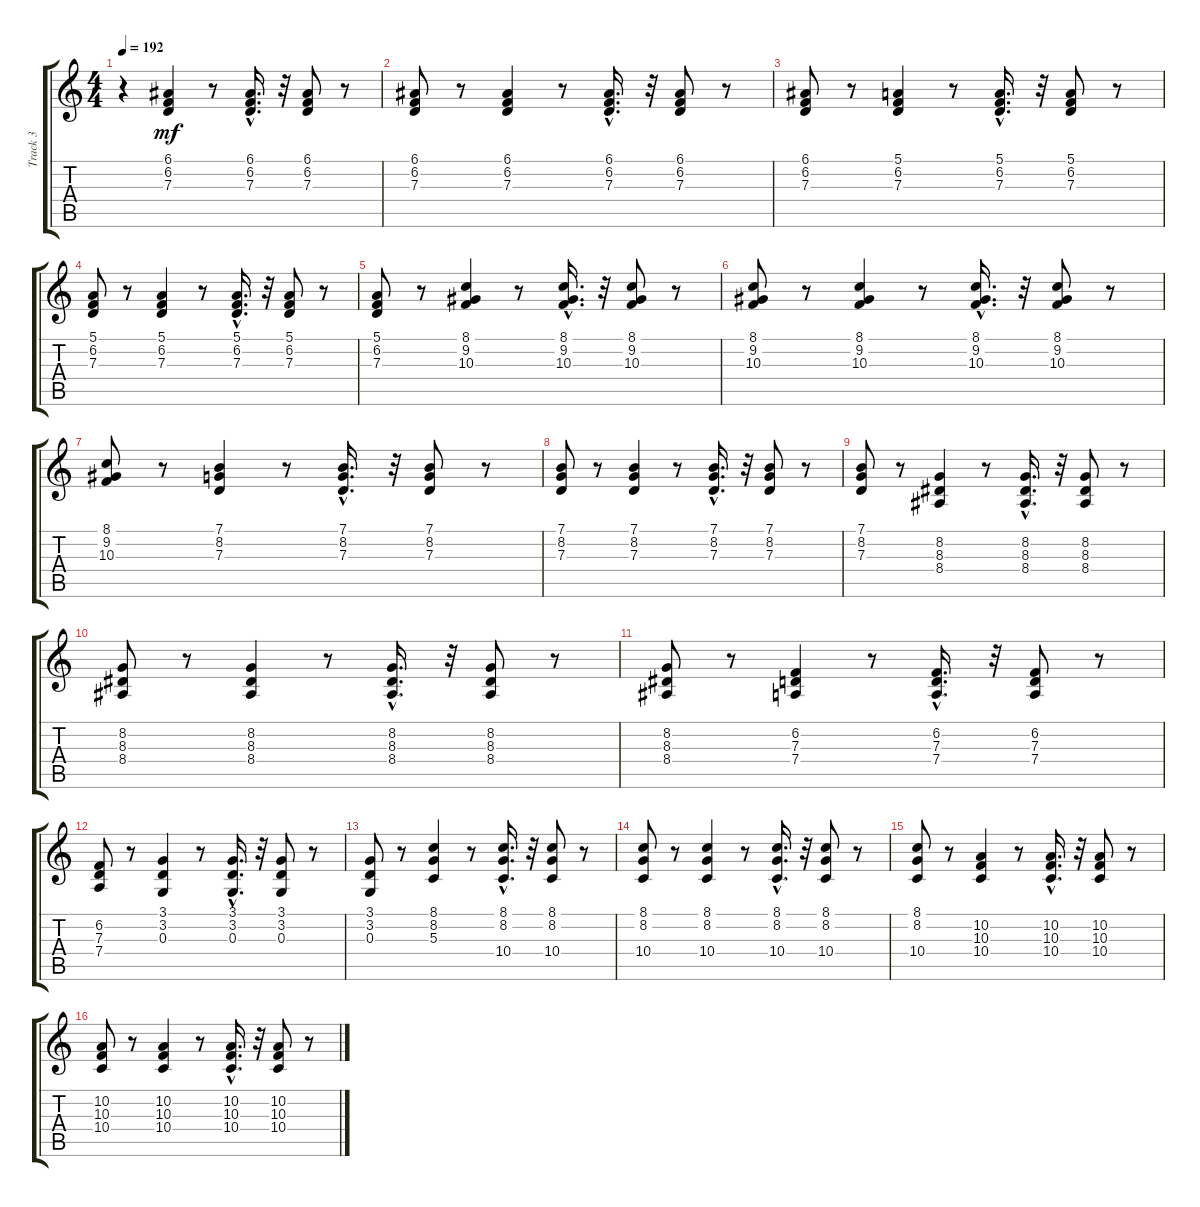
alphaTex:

\track ("Track 3" "Track 3") {instrument acousticgrandpiano}
\staff {score tabs}
\tuning (E4 B3 G3 D3 A2 E2) {hide}
\ts (4 4)
\tempo 192
\clef g2
\ks c
r.4{dy mf instrument acousticgrandpiano} (6.1 6.2 7.3).4 r.8 (6.1{hac} 6.2{hac} 7.3{hac}).16{d} r.32 (6.1 6.2 7.3).8 r.8 |
(6.1 6.2 7.3).8 r.8 (6.1 6.2 7.3).4 r.8 (6.1{hac} 6.2{hac} 7.3{hac}).16{d} r.32 (6.1 6.2 7.3).8 r.8 |
(6.1 6.2 7.3).8 r.8 (5.1 6.2 7.3).4 r.8 (5.1{hac} 6.2{hac} 7.3{hac}).16{d} r.32 (5.1 6.2 7.3).8 r.8 |
(5.1 6.2 7.3).8 r.8 (5.1 6.2 7.3).4 r.8 (5.1{hac} 6.2{hac} 7.3{hac}).16{d} r.32 (5.1 6.2 7.3).8 r.8 |
(5.1 6.2 7.3).8 r.8 (8.1 9.2 10.3).4 r.8 (8.1{hac} 9.2{hac} 10.3{hac}).16{d} r.32 (8.1 9.2 10.3).8 r.8 |
(8.1 9.2 10.3).8 r.8 (8.1 9.2 10.3).4 r.8 (8.1{hac} 9.2{hac} 10.3{hac}).16{d} r.32 (8.1 9.2 10.3).8 r.8 |
(8.1 9.2 10.3).8 r.8 (7.1 8.2 7.3).4 r.8 (7.1{hac} 8.2{hac} 7.3{hac}).16{d} r.32 (7.1 8.2 7.3).8 r.8 |
(7.1 8.2 7.3).8 r.8 (7.1 8.2 7.3).4 r.8 (7.1{hac} 8.2{hac} 7.3{hac}).16{d} r.32 (7.1 8.2 7.3).8 r.8 |
(7.1 8.2 7.3).8 r.8 (8.2 8.3 8.4).4 r.8 (8.2{hac} 8.3{hac} 8.4{hac}).16{d} r.32 (8.2 8.3 8.4).8 r.8 |
(8.2 8.3 8.4).8 r.8 (8.2 8.3 8.4).4 r.8 (8.2{hac} 8.3{hac} 8.4{hac}).16{d} r.32 (8.2 8.3 8.4).8 r.8 |
(8.2 8.3 8.4).8 r.8 (6.2 7.3 7.4).4 r.8 (6.2{hac} 7.3{hac} 7.4{hac}).16{d} r.32 (6.2 7.3 7.4).8 r.8 |
(6.2 7.3 7.4).8 r.8 (3.1 3.2 0.3).4 r.8 (3.1{hac} 3.2{hac} 0.3{hac}).16{d} r.32 (3.1 3.2 0.3).8 r.8 |
(3.1 3.2 0.3).8 r.8 (8.1 8.2 5.3).4 r.8 (8.1{hac} 8.2{hac} 10.4{hac}).16{d} r.32 (8.1 8.2 10.4).8 r.8 |
(8.1 8.2 10.4).8 r.8 (8.1 8.2 10.4).4 r.8 (8.1{hac} 8.2{hac} 10.4{hac}).16{d} r.32 (8.1 8.2 10.4).8 r.8 |
(8.1 8.2 10.4).8 r.8 (10.2 10.3 10.4).4 r.8 (10.2{hac} 10.3{hac} 10.4{hac}).16{d} r.32 (10.2 10.3 10.4).8 r.8 |
(10.2 10.3 10.4).8 r.8 (10.2 10.3 10.4).4 r.8 (10.2{hac} 10.3{hac} 10.4{hac}).16{d} r.32 (10.2 10.3 10.4).8 r.8
